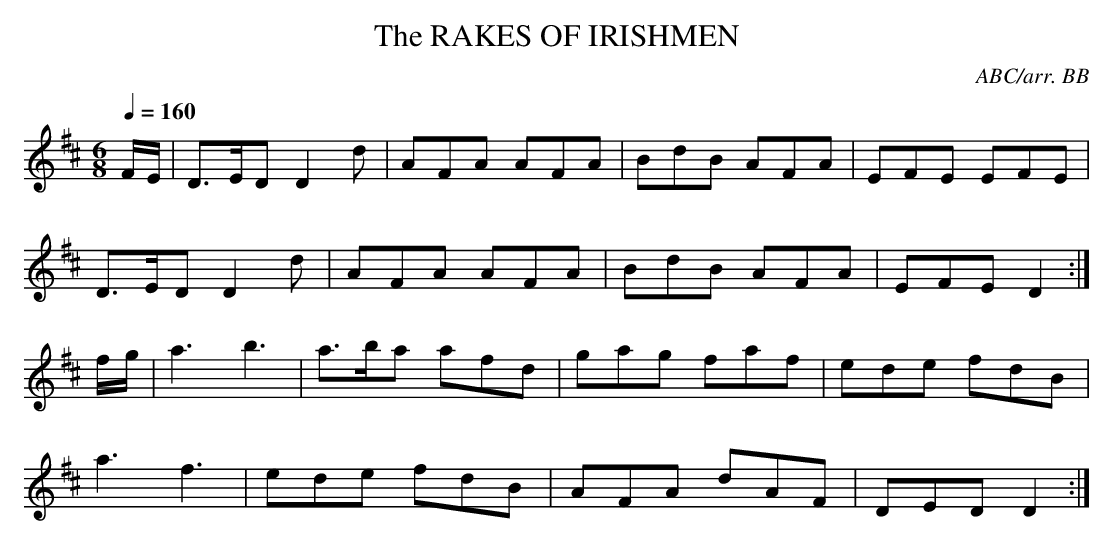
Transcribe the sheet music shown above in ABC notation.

X:1
T:RAKES OF IRISHMEN, The
C:ABC/arr. BB
Q:1/4=160
L:1/8
M:6/8
K:D
F/E/|D>ED D2d|AFA AFA|BdB AFA|EFE EFE|
D>ED D2d|AFA AFA|BdB AFA|EFE D2 :|
f/g/|a3 b3|a>ba afd|gag faf|ede fdB|
a3 f3|ede fdB|AFA dAF|DED D2 :|
